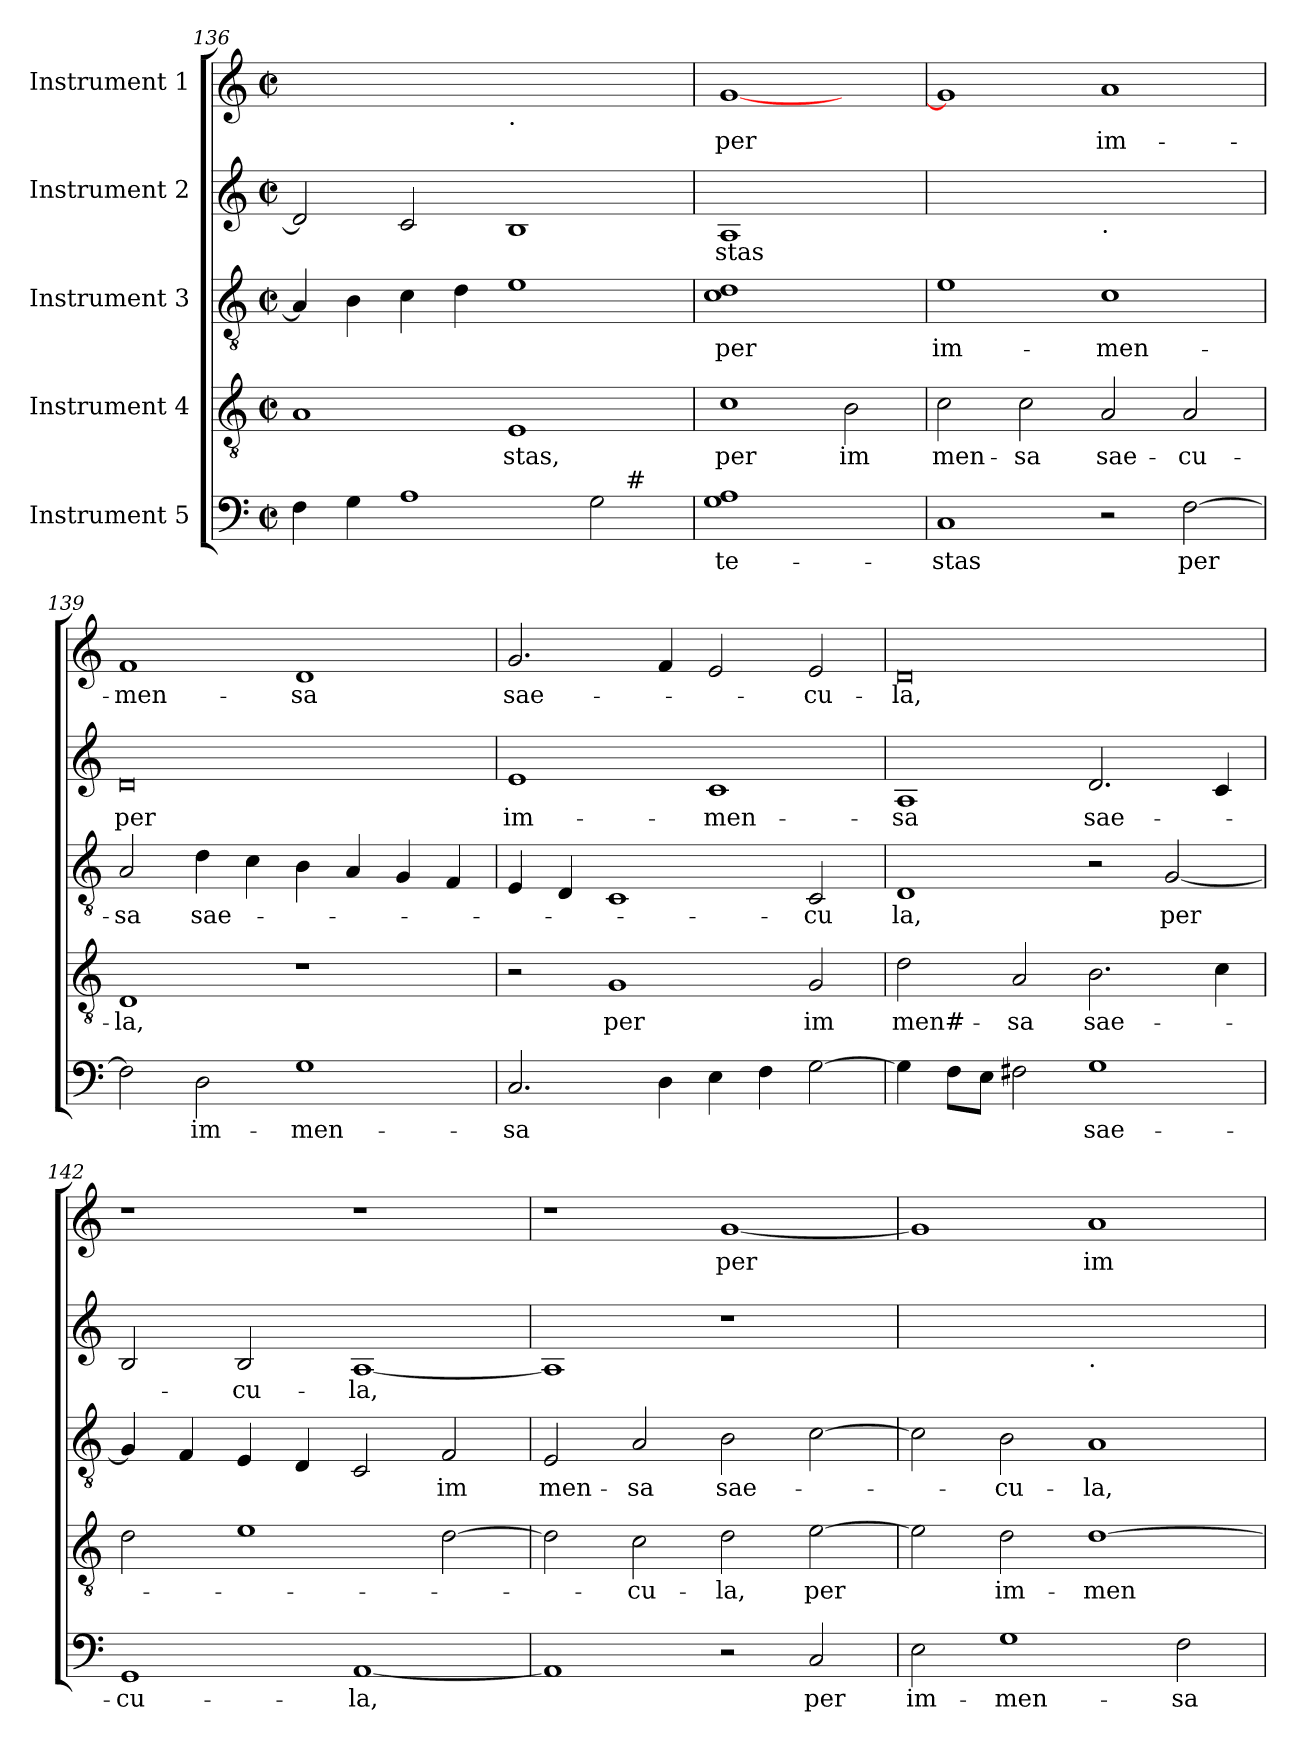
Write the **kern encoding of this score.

**kern	**text	**kern	**text	**kern	**text	**kern	**text	**kern	**text
*part5	*part5	*part4	*part4	*part3	*part3	*part2	*part2	*part1	*part1
*staff5	*staff5	*staff4	*staff4	*staff3	*staff3	*staff2	*staff2	*staff1	*staff1
*I"Instrument 5	*	*I"Instrument 4	*	*I"Instrument 3	*	*I"Instrument 2	*	*I"Instrument 1	*
*clefF4	*	*clefGv2	*	*clefGv2	*	*clefG2	*	*clefG2	*
*k[]	*	*k[]	*	*k[]	*	*k[]	*	*k[]	*
*M2/2	*	*M2/2	*	*M2/2	*	*M2/2	*	*M2/2	*
*met(c|)	*	*met(c|)	*	*met(c|)	*	*met(c|)	*	*met(c|)	*
=136	=136	=136	=136	=136	=136	=136	=136	=136	=136
*^	*	*	*	*	*	*	*	*	*
4F\	1ryy	.	1A	.	4A/]	.	2d/]	.	1ryy	.
4G\	.	.	.	.	4B\	.	.	.	.	.
1A	.	.	.	.	4c\	.	2c/	.	.	.
.	.	.	.	.	4d\	.	.	.	.	.
!	!	!	!	!	!	!	!	!	!LO:TX:b:t=.	!
!	!	!	!	!LO:LY:b	!	!	!	!	!	!
.	2ryy	.	1E	-stas,	1e	.	1B	.	1ryy	.
2G\	8ryy	.	.	.	.	.	.	.	.	.
!	!LO:TX:a:t=#	!	!	!	!	!	!	!	!	!
.	4.ryy	.	.	.	.	.	.	.	.	.
=137	=137	=137	=137	=137	=137	=137	=137	=137	=137	=137
!	!	!LO:LY:b	!	!LO:LY:b	!	!LO:LY:b	!	!LO:LY:b	!	!LO:LY:b
*v	*v	*	*	*	*	*	*	*	*	*
1G 1A	-te-	1c	per	1c 1d	per	1A	-stas	[<1g	per
!	!	!	!LO:LY:b	!	!	!	!	!	!
2ryy	.	2B\	im	2ryy	.	2ryy	.	2ryy	.
!!LO:LB:g=z
=138	=138	=138	=138	=138	=138	=138	=138	=138	=138
!	!LO:LY:b	!	!LO:LY:b	!	!LO:LY:b	!	!	!	!
1C	-stas	2c\	men-	1e	im-	1ryy	.	1g]	.
!	!	!	!LO:LY:b	!	!	!	!	!	!
.	.	2c\	-sa	.	.	.	.	.	.
!	!	!	!	!	!	!LO:TX:b:t=.	!	!	!
!	!	!	!LO:LY:b	!	!LO:LY:b	!	!	!	!LO:LY:b
2r	.	2A/	sae-	1c	-men-	1ryy	.	1a	im-
!	!LO:LY:b	!	!LO:LY:b	!	!	!	!	!	!
[<2F\	per	2A/	-cu-	.	.	.	.	.	.
!!LO:PB:g=z
=139	=139	=139	=139	=139	=139	=139	=139	=139	=139
!	!	!	!LO:LY:b	!	!LO:LY:b	!	!LO:LY:b	!	!LO:LY:b
2F\]	.	1D	-la,	2A/	-sa	0d	per	1f	-men-
!	!LO:LY:b	!	!	!	!LO:LY:b	!	!	!	!
2D\	im-	.	.	4d\	sae-	.	.	.	.
.	.	.	.	4c\	.	.	.	.	.
!	!LO:LY:b	!	!	!	!	!	!	!	!LO:LY:b
1G	-men-	1r	.	4B\	.	.	.	1d	-sa
.	.	.	.	4A/	.	.	.	.	.
.	.	.	.	4G/	.	.	.	.	.
.	.	.	.	4F/	.	.	.	.	.
=140	=140	=140	=140	=140	=140	=140	=140	=140	=140
!	!LO:LY:b	!	!	!	!	!	!LO:LY:b	!	!LO:LY:b
2.C/	-sa	2r	.	4E/	.	1e	im-	2.g/	sae-
.	.	.	.	4D/	.	.	.	.	.
!	!	!	!LO:LY:b	!	!	!	!	!	!
.	.	1G	per	1C	.	.	.	.	.
4D\	.	.	.	.	.	.	.	4f/	.
!	!	!	!	!	!	!	!LO:LY:b	!	!
4E\	.	.	.	.	.	1c	-men-	2e/	.
4F\	.	.	.	.	.	.	.	.	.
!	!	!	!LO:LY:b	!	!LO:LY:b	!	!	!	!LO:LY:b
[>2G\	.	2G/	im	2C/	-cu	.	.	2e/	-cu-
=141	=141	=141	=141	=141	=141	=141	=141	=141	=141
!	!	!	!LO:LY:b	!	!LO:LY:b	!	!LO:LY:b	!	!LO:LY:b
4G\]	.	2d\	men#-	1D	la,	1A	-sa	0d	-la,
8F\L	.	.	.	.	.	.	.	.	.
8E\J	.	.	.	.	.	.	.	.	.
!	!	!	!LO:LY:b	!	!	!	!	!	!
2F#X\	.	2A/	-sa	.	.	.	.	.	.
!	!LO:LY:b	!	!LO:LY:b	!	!	!	!LO:LY:b	!	!
1G	sae-	2.B\	sae-	2r	.	2.d/	sae-	.	.
!	!	!	!	!	!LO:LY:b	!	!	!	!
.	.	.	.	[<2G/	per	.	.	.	.
.	.	4c\	.	.	.	4c/	.	.	.
=142	=142	=142	=142	=142	=142	=142	=142	=142	=142
!	!LO:LY:b	!	!	!	!	!	!	!	!
1GG	-cu-	2d\	.	4G/]	.	2B/	.	1r	.
.	.	.	.	4F/	.	.	.	.	.
!	!	!	!	!	!	!	!LO:LY:b	!	!
.	.	1e	.	4E/	.	2B/	-cu-	.	.
.	.	.	.	4D/	.	.	.	.	.
!	!LO:LY:b	!	!	!	!	!	!LO:LY:b	!	!
[<1AA	-la,	.	.	2C/	.	[<1A	-la,	1r	.
!	!	!	!	!	!LO:LY:b	!	!	!	!
.	.	[>2d\	.	2F/	im	.	.	.	.
=143	=143	=143	=143	=143	=143	=143	=143	=143	=143
!	!	!	!	!	!LO:LY:b	!	!	!	!
1AA]	.	2d\]	.	2E/	men-	1A]	.	1r	.
!	!	!	!LO:LY:b	!	!LO:LY:b	!	!	!	!
.	.	2c\	-cu-	2A/	-sa	.	.	.	.
!	!	!	!LO:LY:b	!	!LO:LY:b	!	!	!	!LO:LY:b
2r	.	2d\	-la,	2B\	sae-	1r	.	[<1g	per
!	!LO:LY:b	!	!LO:LY:b	!	!	!	!	!	!
2C/	per	[>2e\	per	[>2c\	.	.	.	.	.
!!LO:LB:g=z
=144	=144	=144	=144	=144	=144	=144	=144	=144	=144
!	!LO:LY:b	!	!	!	!	!	!	!	!
2E\	im-	2e\]	.	2c\]	.	1ryy	.	1g]	.
!	!LO:LY:b	!	!LO:LY:b	!	!LO:LY:b	!	!	!	!
1G	-men-	2d\	im-	2B\	-cu-	.	.	.	.
!	!	!	!	!	!	!LO:TX:b:t=.	!	!	!
!	!	!	!LO:LY:b	!	!LO:LY:b	!	!	!	!LO:LY:b
.	.	[>1d	-men-	1A	-la,	1ryy	.	1a	im-
!	!LO:LY:b	!	!	!	!	!	!	!	!
2F\	-sa	.	.	.	.	.	.	.	.
=	=	=	=	=	=	=	=	=	=
*-	*-	*-	*-	*-	*-	*-	*-	*-	*-
